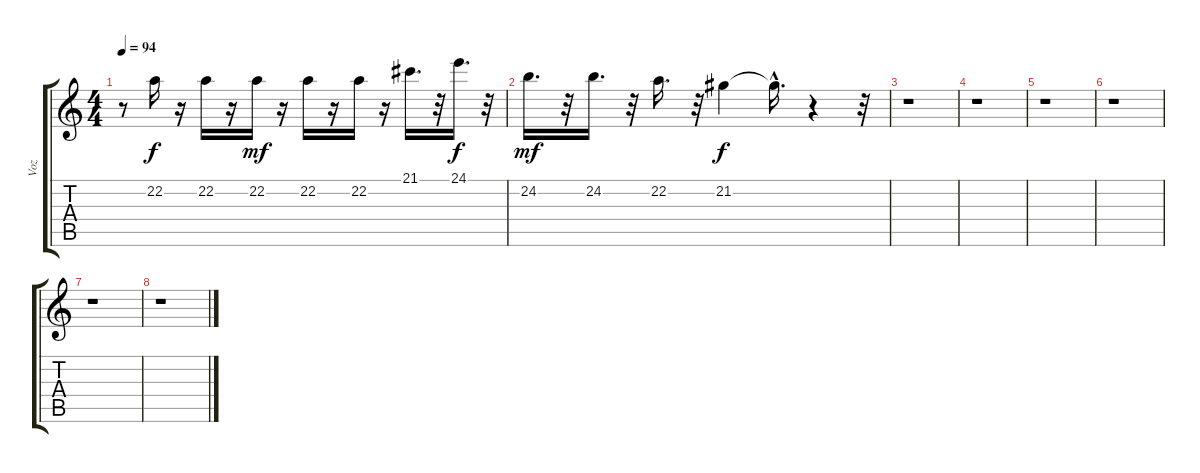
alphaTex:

\track ("Voz" "Voz") {instrument tenorsax}
\staff {score tabs}
\tuning (E4 B3 G3 D3 A2 E2) {hide}
\ts (4 4)
\tempo 94
\clef g2
\ks c
r.8{dy mf} 22.2.16{dy f} r.16 22.2.16 r.16 22.2.16{dy mf} r.16 22.2.16 r.16 22.2.16 r.16 21.1.16{d} r.32 24.1.16{d dy f} r.32 |
24.2.16{d dy mf} r.32 24.2.16{d} r.32 22.2.16{d} r.32 21.2.4{dy f} 21.2{hac t}.16{d} r.4 r.32 |
r.1 |
r.1 |
r.1 |
r.1 |
r.1 |
r.1
